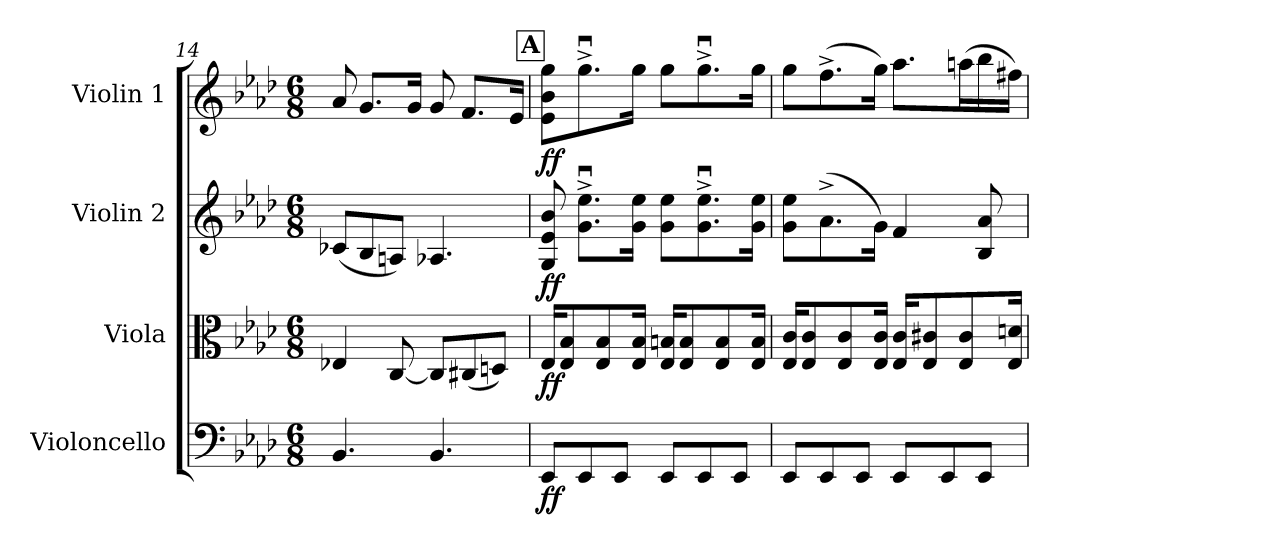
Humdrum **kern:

**kern	**dynam	**kern	**dynam	**kern	**dynam	**kern	**dynam
*part4	*part4	*part3	*part3	*part2	*part2	*part1	*part1
*staff4	*staff4	*staff3	*staff3	*staff2	*staff2	*staff1	*staff1
*I"Violoncello	*	*I"Viola	*	*I"Violin 2	*	*I"Violin 1	*
*I'Vc	*	*I'Vla	*	*I'Vln	*	*I'Vln	*
!!LO:LB:g=z
*clefF4	*	*clefC3	*	*clefG2	*	*clefG2	*
*k[b-e-a-d-]	*	*k[b-e-a-d-]	*	*k[b-e-a-d-]	*	*k[b-e-a-d-]	*
*M6/8	*	*M6/8	*	*M6/8	*	*M6/8	*
=14	=14	=14	=14	=14	=14	=14	=14
4.BB-/	.	4E-X/	.	(8c-X/L	.	8a-/	.
.	.	.	.	8B-/	.	8.g/L	.
.	.	[8C/	.	8An/J)	.	.	.
.	.	.	.	.	.	16g/Jk	.
4.BB-/	.	8C/L]	.	4.A-X/	.	8g/	.
.	.	(8C#X/	.	.	.	8.f/L	.
.	.	8Dn/J)	.	.	.	.	.
.	.	.	.	.	.	16e-/Jk	.
!!LO:REH:place=s1:a:B:cj:fs=14:t=A
=15	=15	=15	=15	=15	=15	=15	=15
!	!LO:DY:b	!	!LO:DY:b	!	!LO:DY:b	!	!LO:DY:b
8EE-/L	ff	16E-/KL	ff	8G/ 8e-/ 8b-/	ff	8e-\ 8b-\ 8gg\L	ff
.	.	8E-/ 8B-/	.	.	.	.	.
8EE-/	.	.	.	8.g\u^> 8.ee-\u^>L	.	8.ggu^\	.
.	.	8E-/ 8B-/	.	.	.	.	.
8EE-/J	.	.	.	.	.	.	.
.	.	16E-/ 16B-/Jk	.	16g\ 16ee-\Jk	.	16gg\Jk	.
8EE-/L	.	16E-/ 16Bn/KL	.	8g\ 8ee-\L	.	8gg\L	.
.	.	8E-/ 8B/	.	.	.	.	.
8EE-/	.	.	.	8.g\u^ 8.ee-\u^	.	8.ggu^\	.
.	.	8E-/ 8B/	.	.	.	.	.
8EE-/J	.	.	.	.	.	.	.
.	.	16E-/ 16B/Jk	.	16g\ 16ee-\Jk	.	16gg\Jk	.
=16	=16	=16	=16	=16	=16	=16	=16
8EE-/L	.	16E-/ 16c/KL	.	8g\ 8ee-\L	.	8gg\L	.
.	.	8E-/ 8c/	.	.	.	.	.
8EE-/	.	.	.	(8.a-^\	.	(8.ff^\	.
.	.	8E-/ 8c/	.	.	.	.	.
8EE-/J	.	.	.	.	.	.	.
.	.	16E-/ 16c/Jk	.	16g\Jk)	.	16gg\Jk)	.
8EE-/L	.	16E-/ 16c/KL	.	4f/	.	8.aa-\L	.
.	.	8E-/ 8c#X/	.	.	.	.	.
8EE-/	.	.	.	.	.	.	.
.	.	8E-/ 8c#/	.	.	.	(16aan\L	.
8EE-/J	.	.	.	8B-/ 8a-/	.	16bb-\	.
.	.	16E-/ 16dn/Jk	.	.	.	16ff#X\JJ)	.
=	=	=	=	=	=	=	=
*-	*-	*-	*-	*-	*-	*-	*-
